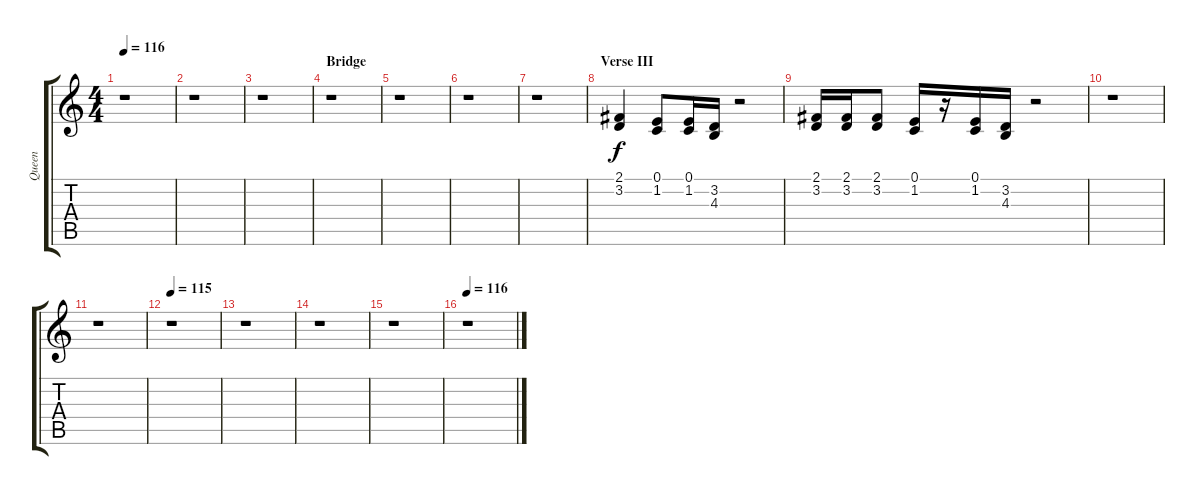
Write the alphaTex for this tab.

\track ("Queen" "Queen") {instrument synthvoice}
\staff {score tabs}
\tuning (E4 B3 G3 D3 A2 E2) {hide}
\ts (4 4)
\tempo 116
\clef g2
\ks c
r.1{dy f} |
r.1 |
r.1 |
\section ("" "Bridge")
r.1 |
r.1 |
r.1 |
r.1 |
\section ("" "Verse III")
(2.1 3.2).4 (0.1 1.2).8 (0.1 1.2).16 (3.2 4.3).16 r.2 |
(2.1 3.2).16 (2.1 3.2).16 (2.1 3.2).8 (0.1 1.2).16 r.16 (0.1 1.2).16 (3.2 4.3).16 r.2 |
r.1 |
r.1 |
\tempo 115
r.1 |
r.1 |
r.1 |
r.1 |
\tempo 116
r.1
